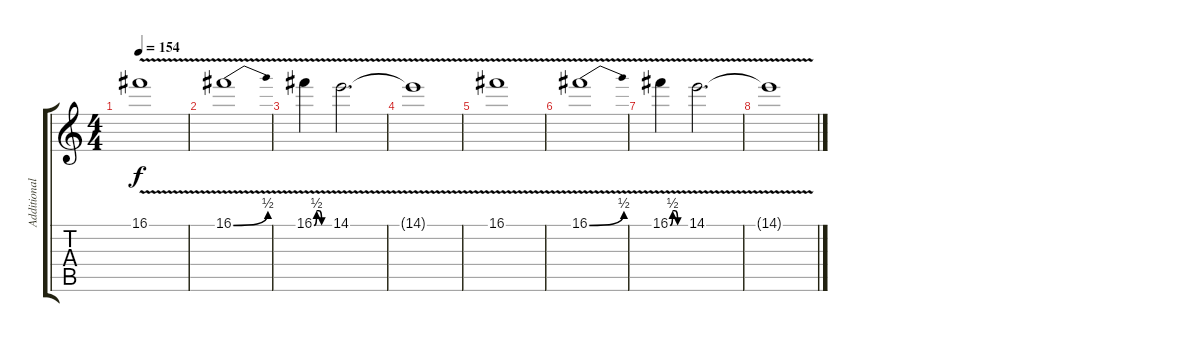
\track ("Additional Guitar" "Additional") {instrument distortionguitar}
\staff {score tabs}
\tuning (D4 A3 F3 C3 G2 C2) {hide}
\ts (4 4)
\tempo 154
\clef g2
\ks c
16.1{v}.1{dy f} |
16.1{be (bend 0 0 60 2) v}.1 |
16.1{be (custom 0 0 10 2 20 2 30 0 60 0) v}.4 14.1{v}.2{d} |
14.1{t}.1 |
16.1{v}.1 |
16.1{be (bend 0 0 60 2) v}.1 |
16.1{be (custom 0 0 10 2 20 2 30 0 60 0) v}.4 14.1{v}.2{d} |
14.1{t}.1
